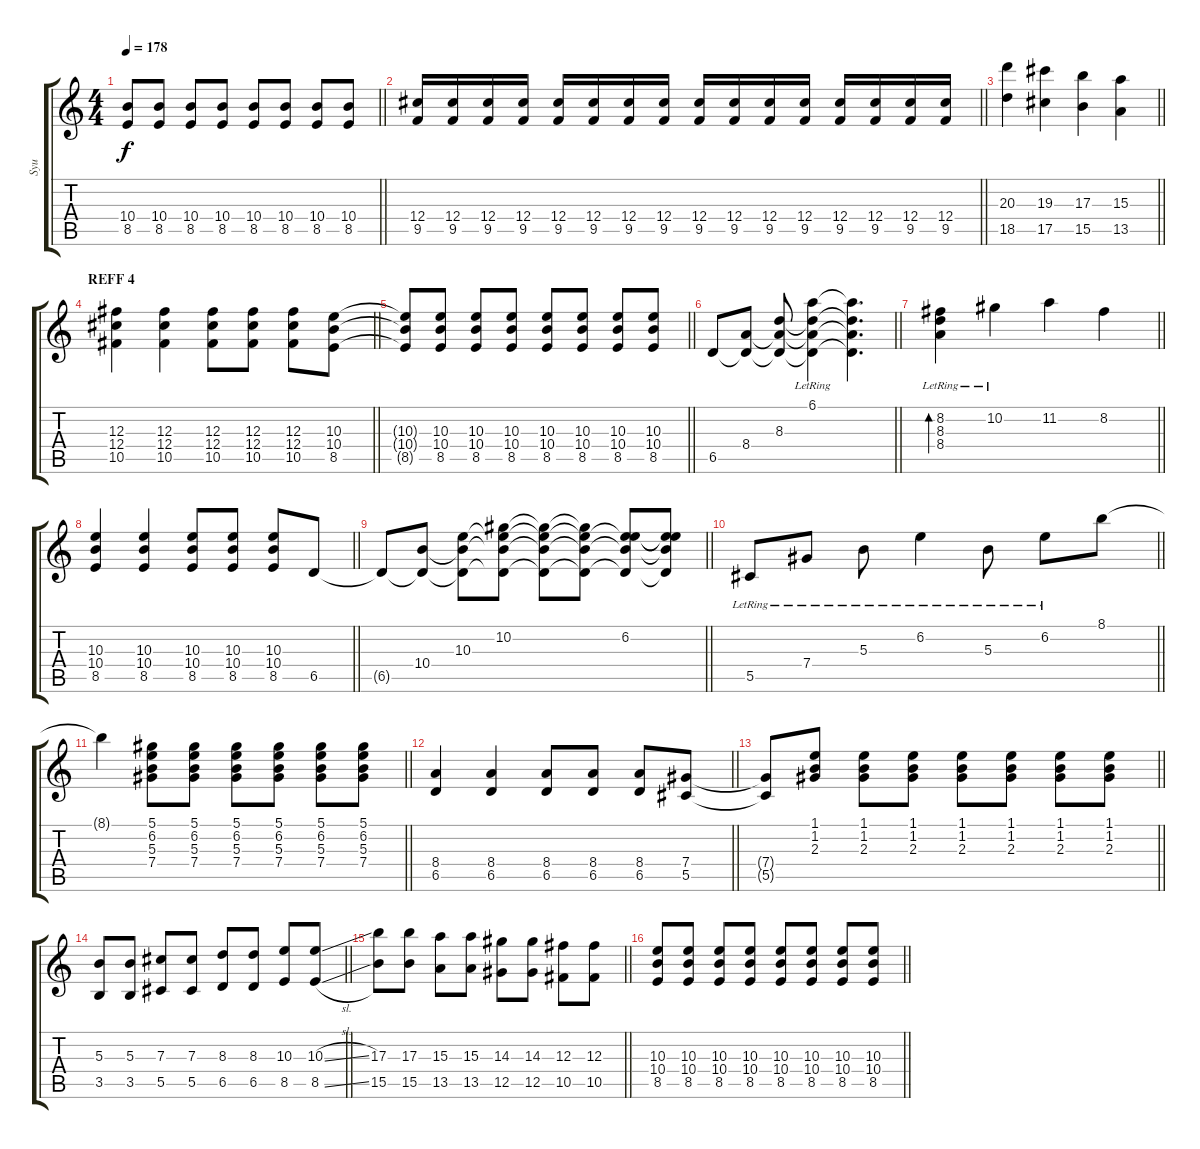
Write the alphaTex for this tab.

\track ("Syu" "Syu") {instrument overdrivenguitar}
\staff {score tabs}
\tuning (Eb4 Bb3 Gb3 Db3 Ab2 Eb2) {hide}
\ts (4 4)
\tempo 178
\clef g2
\barLineRight lightlight
\ks c
(10.4 8.5).8{dy f} (10.4 8.5).8 (10.4 8.5).8 (10.4 8.5).8 (10.4 8.5).8 (10.4 8.5).8 (10.4 8.5).8 (10.4 8.5).8 |
\barLineRight lightlight
(12.4 9.5).16 (12.4 9.5).16 (12.4 9.5).16 (12.4 9.5).16 (12.4 9.5).16 (12.4 9.5).16 (12.4 9.5).16 (12.4 9.5).16 (12.4 9.5).16 (12.4 9.5).16 (12.4 9.5).16 (12.4 9.5).16 (12.4 9.5).16 (12.4 9.5).16 (12.4 9.5).16 (12.4 9.5).16 |
\barLineRight lightlight
(20.3 18.5).4 (19.3 17.5).4 (17.3 15.5).4 (15.3 13.5).4 |
\section ("" "REFF 4")
\barLineRight lightlight
(12.3 12.4 10.5).4 (12.3 12.4 10.5).4 (12.3 12.4 10.5).8 (12.3 12.4 10.5).8 (12.3 12.4 10.5).8 (10.3 10.4 8.5).8 |
\barLineRight lightlight
(10.3{t} 10.4{t} 8.5{t}).8 (10.3 10.4 8.5).8 (10.3 10.4 8.5).8 (10.3 10.4 8.5).8 (10.3 10.4 8.5).8 (10.3 10.4 8.5).8 (10.3 10.4 8.5).8 (10.3 10.4 8.5).8 |
\barLineRight lightlight
6.5.8 (8.4 6.5{t}).8 (8.3 8.4{t} 6.5{t}).8 (6.1{lr} 8.3{t} 8.4{t} 6.5{t}).4 (6.1{t} 8.3{t} 8.4{t} 6.5{t}).4{d} |
\barLineRight lightlight
(8.2{lr} 8.3{lr} 8.4{lr}).4{bd 480} 10.2{lr}.4 11.2.4 8.2.4 |
\barLineRight lightlight
(10.3 10.4 8.5).4 (10.3 10.4 8.5).4 (10.3 10.4 8.5).8 (10.3 10.4 8.5).8 (10.3 10.4 8.5).8 6.5.8 |
\barLineRight lightlight
6.5{t}.8 (10.4 6.5{t}).8 (10.3 10.4{t} 6.5{t}).8 (10.2 10.3{t} 10.4{t} 6.5{t}).8 (10.2{t} 10.3{t} 10.4{t} 6.5{t}).8 (10.2{t} 10.3{t} 10.4{t} 6.5{t}).8 (6.2 10.3{t} 10.4{t} 6.5{t}).8 (6.2{t} 10.3{t} 10.4{t} 6.5{t}).8 |
\barLineRight lightlight
5.5{lr}.8 7.4{lr}.8 5.3{lr}.8 6.2{lr}.4 5.3{lr}.8 6.2{lr}.8 8.1.8 |
\barLineRight lightlight
8.1{t}.4 (5.1 6.2 5.3 7.4).8 (5.1 6.2 5.3 7.4).8 (5.1 6.2 5.3 7.4).8 (5.1 6.2 5.3 7.4).8 (5.1 6.2 5.3 7.4).8 (5.1 6.2 5.3 7.4).8 |
\barLineRight lightlight
(8.4 6.5).4 (8.4 6.5).4 (8.4 6.5).8 (8.4 6.5).8 (8.4 6.5).8 (7.4 5.5).8 |
\barLineRight lightlight
(7.4{t} 5.5{t}).8 (1.1 1.2 2.3).8 (1.1 1.2 2.3).8 (1.1 1.2 2.3).8 (1.1 1.2 2.3).8 (1.1 1.2 2.3).8 (1.1 1.2 2.3).8 (1.1 1.2 2.3).8 |
\barLineRight lightlight
(5.3 3.5).8 (5.3 3.5).8 (7.3 5.5).8 (7.3 5.5).8 (8.3 6.5).8 (8.3 6.5).8 (10.3 8.5).8 (10.3{sl} 8.5{sl}).8 |
\barLineRight lightlight
(17.3 15.5).8 (17.3 15.5).8 (15.3 13.5).8 (15.3 13.5).8 (14.3 12.5).8 (14.3 12.5).8 (12.3 10.5).8 (12.3 10.5).8 |
\barLineRight lightlight
(10.3 10.4 8.5).8 (10.3 10.4 8.5).8 (10.3 10.4 8.5).8 (10.3 10.4 8.5).8 (10.3 10.4 8.5).8 (10.3 10.4 8.5).8 (10.3 10.4 8.5).8 (10.3 10.4 8.5).8
